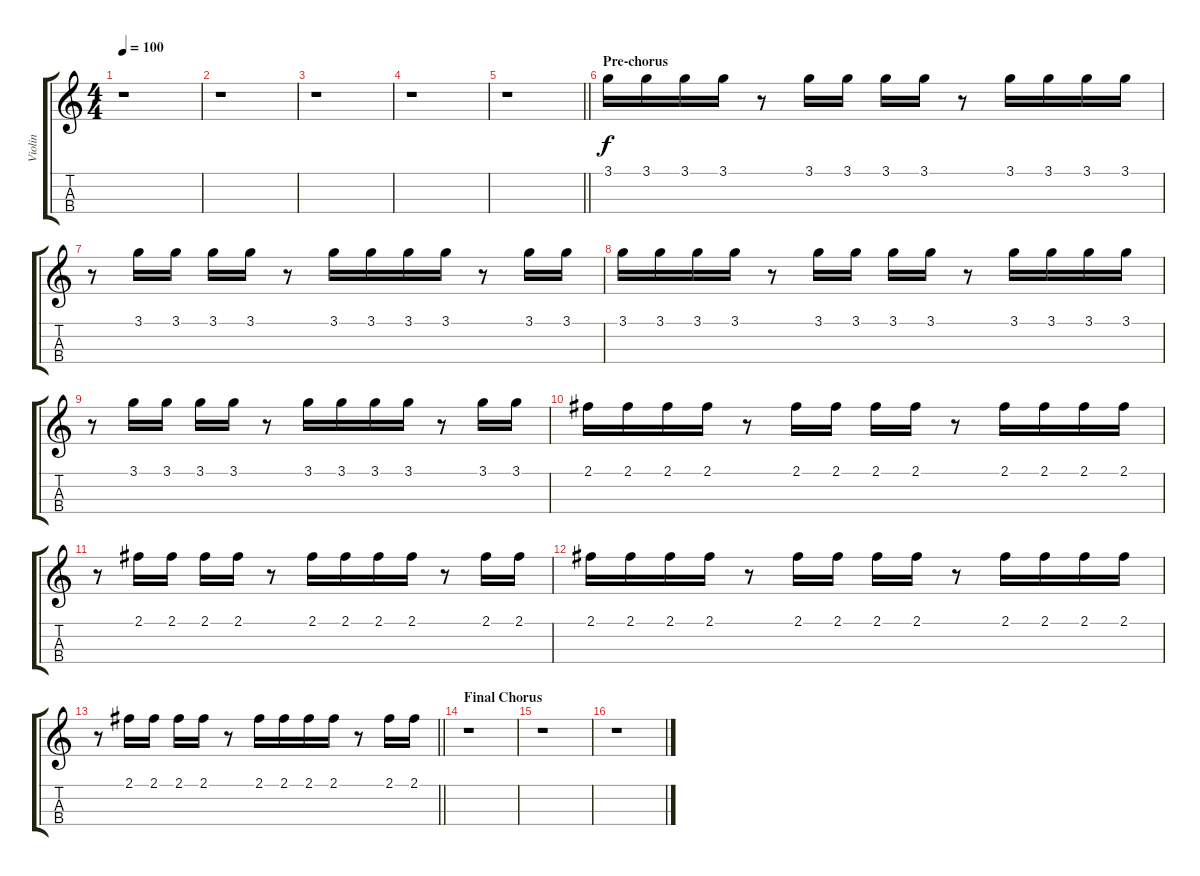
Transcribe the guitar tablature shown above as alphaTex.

\track ("Violin" "Violin") {instrument violin}
\staff {score tabs}
\tuning (E5 A4 D4 G3) {hide}
\ts (4 4)
\tempo 100
\clef g2
\ks c
r.1{dy f} |
r.1 |
r.1 |
r.1 |
\barLineRight lightlight
r.1 |
\section ("" "Pre-chorus")
3.1.16{volume 8} 3.1.16 3.1.16 3.1.16 r.8 3.1.16 3.1.16 3.1.16 3.1.16 r.8 3.1.16 3.1.16 3.1.16 3.1.16 |
r.8 3.1.16 3.1.16 3.1.16 3.1.16 r.8 3.1.16 3.1.16 3.1.16 3.1.16 r.8 3.1.16 3.1.16 |
3.1.16 3.1.16 3.1.16 3.1.16 r.8 3.1.16 3.1.16 3.1.16 3.1.16 r.8 3.1.16 3.1.16 3.1.16 3.1.16 |
r.8 3.1.16 3.1.16 3.1.16 3.1.16 r.8 3.1.16 3.1.16 3.1.16 3.1.16 r.8 3.1.16 3.1.16 |
2.1.16 2.1.16 2.1.16 2.1.16 r.8 2.1.16 2.1.16 2.1.16 2.1.16 r.8 2.1.16 2.1.16 2.1.16 2.1.16 |
r.8 2.1.16 2.1.16 2.1.16 2.1.16 r.8 2.1.16 2.1.16 2.1.16 2.1.16 r.8 2.1.16 2.1.16 |
2.1.16 2.1.16 2.1.16 2.1.16 r.8 2.1.16 2.1.16 2.1.16 2.1.16 r.8 2.1.16 2.1.16 2.1.16 2.1.16 |
\barLineRight lightlight
r.8 2.1.16 2.1.16 2.1.16 2.1.16 r.8 2.1.16 2.1.16 2.1.16 2.1.16 r.8 2.1.16 2.1.16 |
\section ("" "Final Chorus")
r.1 |
r.1 |
r.1
